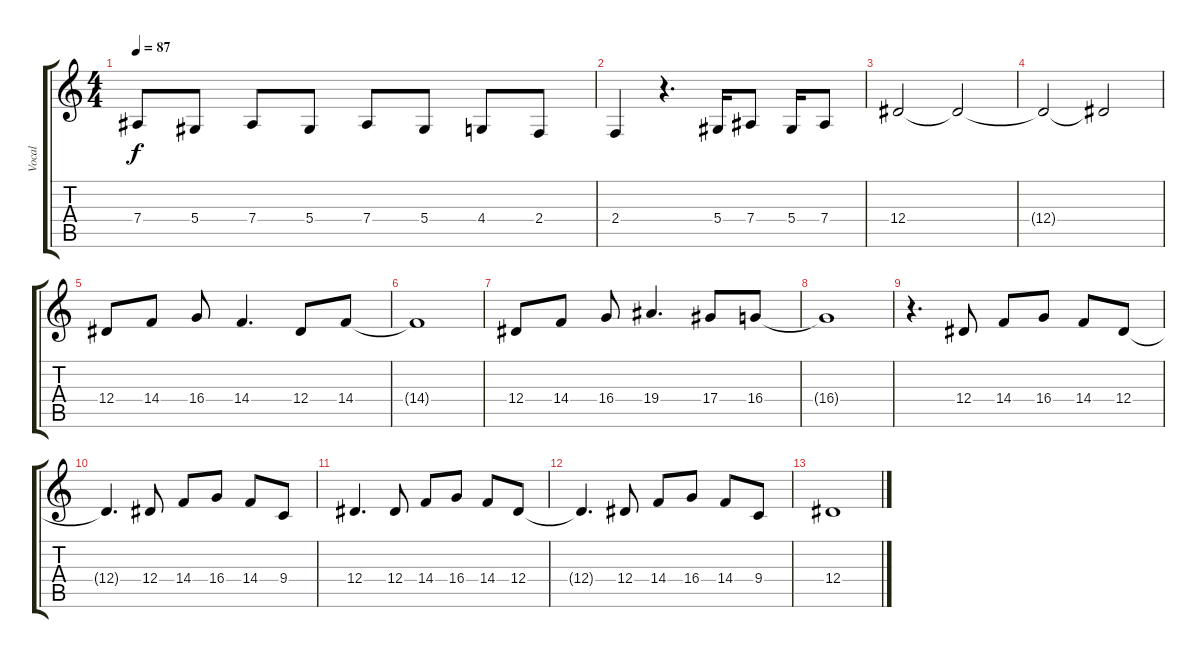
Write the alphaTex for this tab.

\track ("Vocal" "Vocal") {instrument clavinet}
\staff {score tabs}
\tuning (F4 C4 Ab3 Eb3 Bb2 F2) {hide}
\ts (4 4)
\tempo 87
\clef g2
\ks c
7.4.8{dy f} 5.4.8 7.4.8 5.4.8 7.4.8 5.4.8 4.4.8 2.4.8 |
2.4.4 r.4{d} 5.4.16 7.4.8 5.4.16 7.4.8 |
12.4.2 12.4{t}.2 |
12.4{t}.2 12.4{t}.2 |
12.4.8 14.4.8 16.4.8 14.4.4{d} 12.4.8 14.4.8 |
14.4{t}.1 |
12.4.8 14.4.8 16.4.8 19.4.4{d} 17.4.8 16.4.8 |
16.4{t}.1 |
r.4{d} 12.4.8 14.4.8 16.4.8 14.4.8 12.4.8 |
12.4{t}.4{d} 12.4.8 14.4.8 16.4.8 14.4.8 9.4.8 |
12.4.4{d} 12.4.8 14.4.8 16.4.8 14.4.8 12.4.8 |
12.4{t}.4{d} 12.4.8 14.4.8 16.4.8 14.4.8 9.4.8 |
12.4.1
